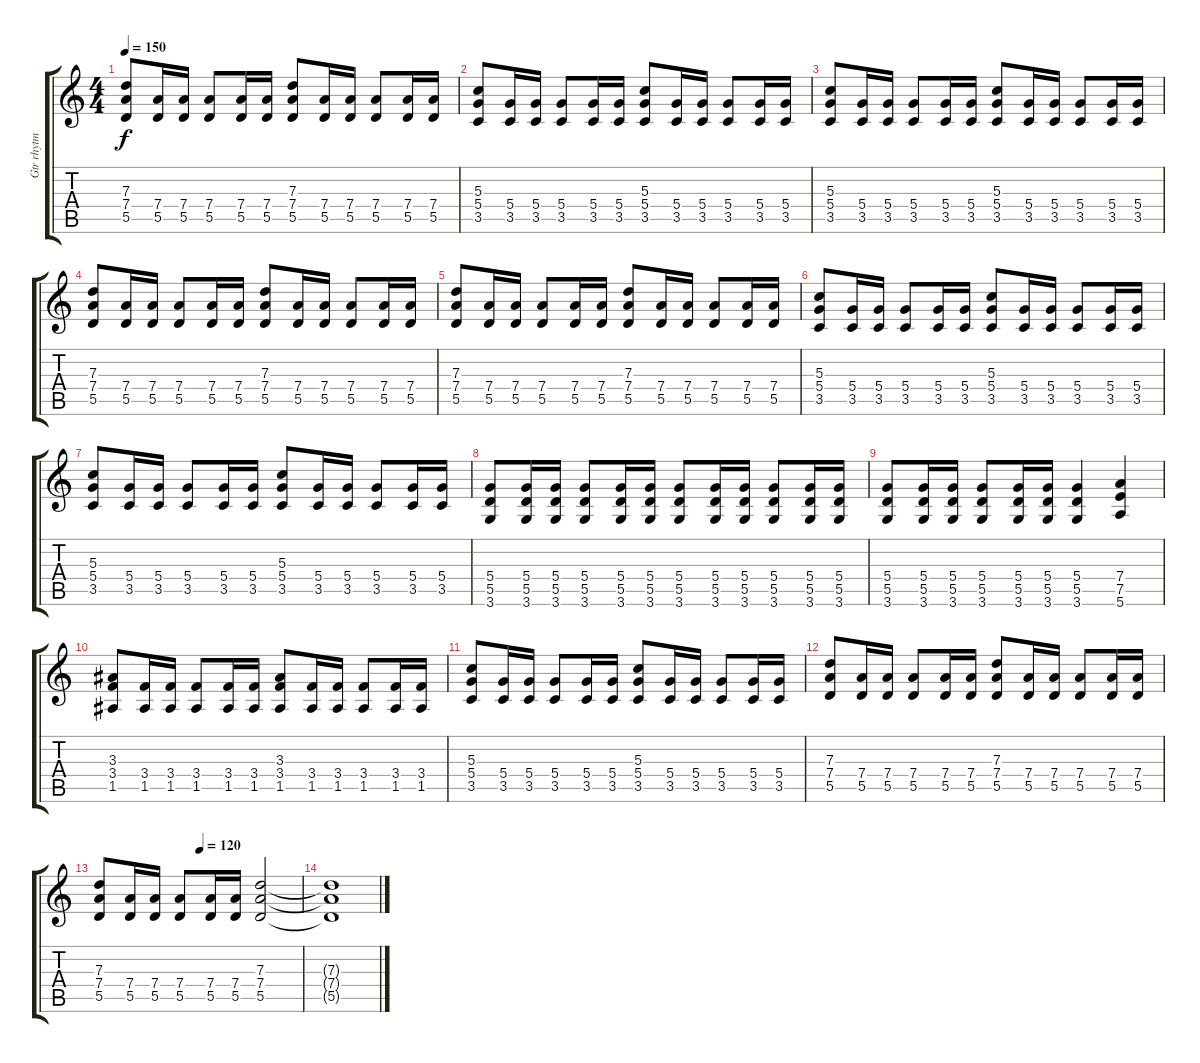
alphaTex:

\track ("Gtr rhytm" "Gtr rhytm") {instrument acousticguitarsteel}
\staff {score tabs}
\tuning (E4 B3 G3 D3 A2 E2) {hide}
\ts (4 4)
\tempo 150
\clef g2
\ks c
(7.3 7.4 5.5).8{dy f instrument distortionguitar} (7.4 5.5).16 (7.4 5.5).16 (7.4 5.5).8 (7.4 5.5).16 (7.4 5.5).16 (7.3 7.4 5.5).8 (7.4 5.5).16 (7.4 5.5).16 (7.4 5.5).8 (7.4 5.5).16 (7.4 5.5).16 |
(5.3 5.4 3.5).8{volume 16 instrument distortionguitar} (5.4 3.5).16 (5.4 3.5).16 (5.4 3.5).8 (5.4 3.5).16 (5.4 3.5).16 (5.3 5.4 3.5).8 (5.4 3.5).16 (5.4 3.5).16 (5.4 3.5).8 (5.4 3.5).16 (5.4 3.5).16 |
(5.3 5.4 3.5).8{instrument distortionguitar} (5.4 3.5).16 (5.4 3.5).16 (5.4 3.5).8 (5.4 3.5).16 (5.4 3.5).16 (5.3 5.4 3.5).8 (5.4 3.5).16 (5.4 3.5).16 (5.4 3.5).8 (5.4 3.5).16 (5.4 3.5).16 |
(7.3 7.4 5.5).8{instrument distortionguitar} (7.4 5.5).16 (7.4 5.5).16 (7.4 5.5).8 (7.4 5.5).16 (7.4 5.5).16 (7.3 7.4 5.5).8 (7.4 5.5).16 (7.4 5.5).16 (7.4 5.5).8 (7.4 5.5).16 (7.4 5.5).16 |
(7.3 7.4 5.5).8{instrument distortionguitar} (7.4 5.5).16 (7.4 5.5).16 (7.4 5.5).8 (7.4 5.5).16 (7.4 5.5).16 (7.3 7.4 5.5).8 (7.4 5.5).16 (7.4 5.5).16 (7.4 5.5).8 (7.4 5.5).16 (7.4 5.5).16 |
(5.3 5.4 3.5).8{instrument distortionguitar} (5.4 3.5).16 (5.4 3.5).16 (5.4 3.5).8 (5.4 3.5).16 (5.4 3.5).16 (5.3 5.4 3.5).8 (5.4 3.5).16 (5.4 3.5).16 (5.4 3.5).8 (5.4 3.5).16 (5.4 3.5).16 |
(5.3 5.4 3.5).8{instrument distortionguitar} (5.4 3.5).16 (5.4 3.5).16 (5.4 3.5).8 (5.4 3.5).16 (5.4 3.5).16 (5.3 5.4 3.5).8 (5.4 3.5).16 (5.4 3.5).16 (5.4 3.5).8 (5.4 3.5).16 (5.4 3.5).16 |
(5.4 5.5 3.6).8{instrument distortionguitar} (5.4 5.5 3.6).16 (5.4 5.5 3.6).16 (5.4 5.5 3.6).8 (5.4 5.5 3.6).16 (5.4 5.5 3.6).16 (5.4 5.5 3.6).8 (5.4 5.5 3.6).16 (5.4 5.5 3.6).16 (5.4 5.5 3.6).8 (5.4 5.5 3.6).16 (5.4 5.5 3.6).16 |
(5.4 5.5 3.6).8{instrument distortionguitar} (5.4 5.5 3.6).16 (5.4 5.5 3.6).16 (5.4 5.5 3.6).8 (5.4 5.5 3.6).16 (5.4 5.5 3.6).16 (5.4 5.5 3.6).4 (7.4 7.5 5.6).4 |
(3.3 3.4 1.5).8{instrument distortionguitar} (3.4 1.5).16 (3.4 1.5).16 (3.4 1.5).8 (3.4 1.5).16 (3.4 1.5).16 (3.3 3.4 1.5).8 (3.4 1.5).16 (3.4 1.5).16 (3.4 1.5).8 (3.4 1.5).16 (3.4 1.5).16 |
(5.3 5.4 3.5).8{instrument distortionguitar} (5.4 3.5).16 (5.4 3.5).16 (5.4 3.5).8 (5.4 3.5).16 (5.4 3.5).16 (5.3 5.4 3.5).8 (5.4 3.5).16 (5.4 3.5).16 (5.4 3.5).8 (5.4 3.5).16 (5.4 3.5).16 |
(7.3 7.4 5.5).8{instrument distortionguitar} (7.4 5.5).16 (7.4 5.5).16 (7.4 5.5).8 (7.4 5.5).16 (7.4 5.5).16 (7.3 7.4 5.5).8 (7.4 5.5).16 (7.4 5.5).16 (7.4 5.5).8 (7.4 5.5).16 (7.4 5.5).16 |
\tempo (120 0.5)
(7.3 7.4 5.5).8{instrument distortionguitar} (7.4 5.5).16 (7.4 5.5).16 (7.4 5.5).8 (7.4 5.5).16 (7.4 5.5).16 (7.3 7.4 5.5).2 |
(7.3{t} 7.4{t} 5.5{t}).1
